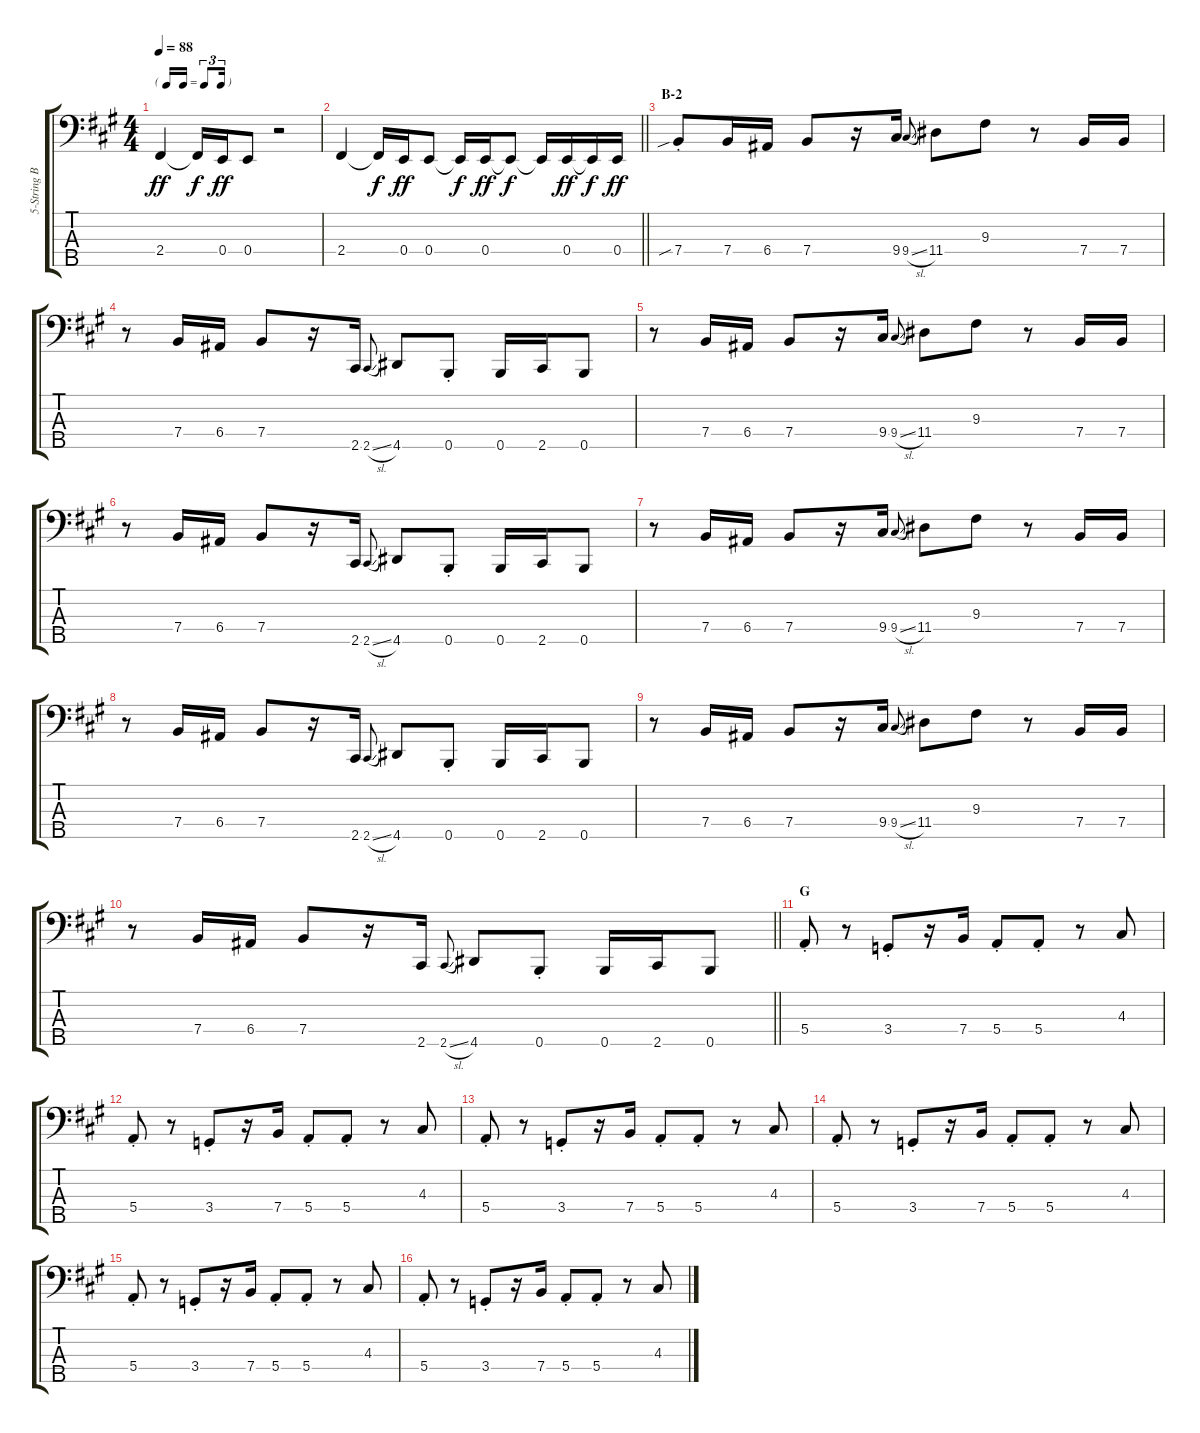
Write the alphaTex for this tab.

\track ("5-String Bass" "5-String B") {instrument electricbassfinger}
\staff {score tabs}
\tuning (G2 D2 A1 E1 B0) {hide}
\ts (4 4)
\tf triplet16th
\tempo 88
\clef f4
\ks a
2.4.4{dy ff} 2.4{t}.16{dy f} 0.4.16{dy ff} 0.4.8 r.2 |
\barLineRight lightlight
2.4.4 2.4{t}.16{dy f} 0.4.16{dy ff} 0.4.8 0.4{t}.16{dy f} 0.4.16{dy ff} 0.4{t}.8{dy f} 0.4{t}.16 0.4.16{dy ff} 0.4{t}.16{dy f} 0.4.16{dy ff} |
\section ("" "B-2")
7.4{sib st}.8 7.4.16 6.4.16 7.4.8 r.16 9.4.16 9.4{sl}.8{gr onbeat} 11.4.8 9.3.8 r.8 7.4.16 7.4.16 |
r.8 7.4.16 6.4.16 7.4.8 r.16 2.5.16 2.5{sl}.8{gr onbeat} 4.5.8 0.5{st}.8 0.5.16 2.5.16 0.5.8 |
r.8 7.4.16 6.4.16 7.4.8 r.16 9.4.16 9.4{sl}.8{gr onbeat} 11.4.8 9.3.8 r.8 7.4.16 7.4.16 |
r.8 7.4.16 6.4.16 7.4.8 r.16 2.5.16 2.5{sl}.8{gr onbeat} 4.5.8 0.5{st}.8 0.5.16 2.5.16 0.5.8 |
r.8 7.4.16 6.4.16 7.4.8 r.16 9.4.16 9.4{sl}.8{gr onbeat} 11.4.8 9.3.8 r.8 7.4.16 7.4.16 |
r.8 7.4.16 6.4.16 7.4.8 r.16 2.5.16 2.5{sl}.8{gr onbeat} 4.5.8 0.5{st}.8 0.5.16 2.5.16 0.5.8 |
r.8 7.4.16 6.4.16 7.4.8 r.16 9.4.16 9.4{sl}.8{gr onbeat} 11.4.8 9.3.8 r.8 7.4.16 7.4.16 |
\barLineRight lightlight
r.8 7.4.16 6.4.16 7.4.8 r.16 2.5.16 2.5{sl}.8{gr onbeat} 4.5.8 0.5{st}.8 0.5.16 2.5.16 0.5.8 |
\section ("" "G")
5.4{st}.8 r.8 3.4{st}.8 r.16 7.4.16 5.4{st}.8 5.4{st}.8 r.8 4.3.8 |
5.4{st}.8 r.8 3.4{st}.8 r.16 7.4.16 5.4{st}.8 5.4{st}.8 r.8 4.3.8 |
5.4{st}.8 r.8 3.4{st}.8 r.16 7.4.16 5.4{st}.8 5.4{st}.8 r.8 4.3.8 |
5.4{st}.8 r.8 3.4{st}.8 r.16 7.4.16 5.4{st}.8 5.4{st}.8 r.8 4.3.8 |
5.4{st}.8 r.8 3.4{st}.8 r.16 7.4.16 5.4{st}.8 5.4{st}.8 r.8 4.3.8 |
5.4{st}.8 r.8 3.4{st}.8 r.16 7.4.16 5.4{st}.8 5.4{st}.8 r.8 4.3.8
